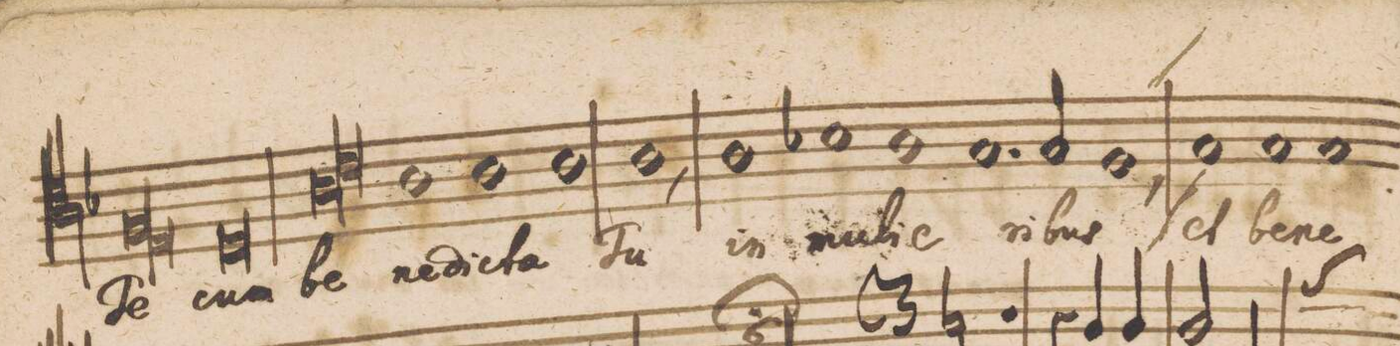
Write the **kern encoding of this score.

**kern	**text	**text
*I"Tenor 2 d(us)	*	*
*clefC4	*	*
*k[b-]	*	*
*met(C|)	*	*
*M2/1	*	*
1F	Te-	.
=10-	=10-	=10-
1E	.	.
*Xlig	*	*
0D	-cum	.
=11-	=11-	=11-
*lig	*	*
1A	be-	.
=12-	=12-	=12-
1c	.	.
*Xlig	*	*
1A	-ne-	.
=13-	=13-	=13-
1A	-di-	.
1A	-cta	.
=14-	=14-	=14-
1A,<	Tu	.
1A	in	.
=15-	=15-	=15-
1B-X	mu-	.
1A	-li-	.
=16-	=16-	=16-
1.G	-e-	.
2G/	-ri-	.
=17-	=17-	=17-
1F,<	-bus	.
1G	et	.
=18-	=18-	=18-
1G	be-	.
1G	-ne-	.
=19-	=19-	=19-
*-	*-	*-
